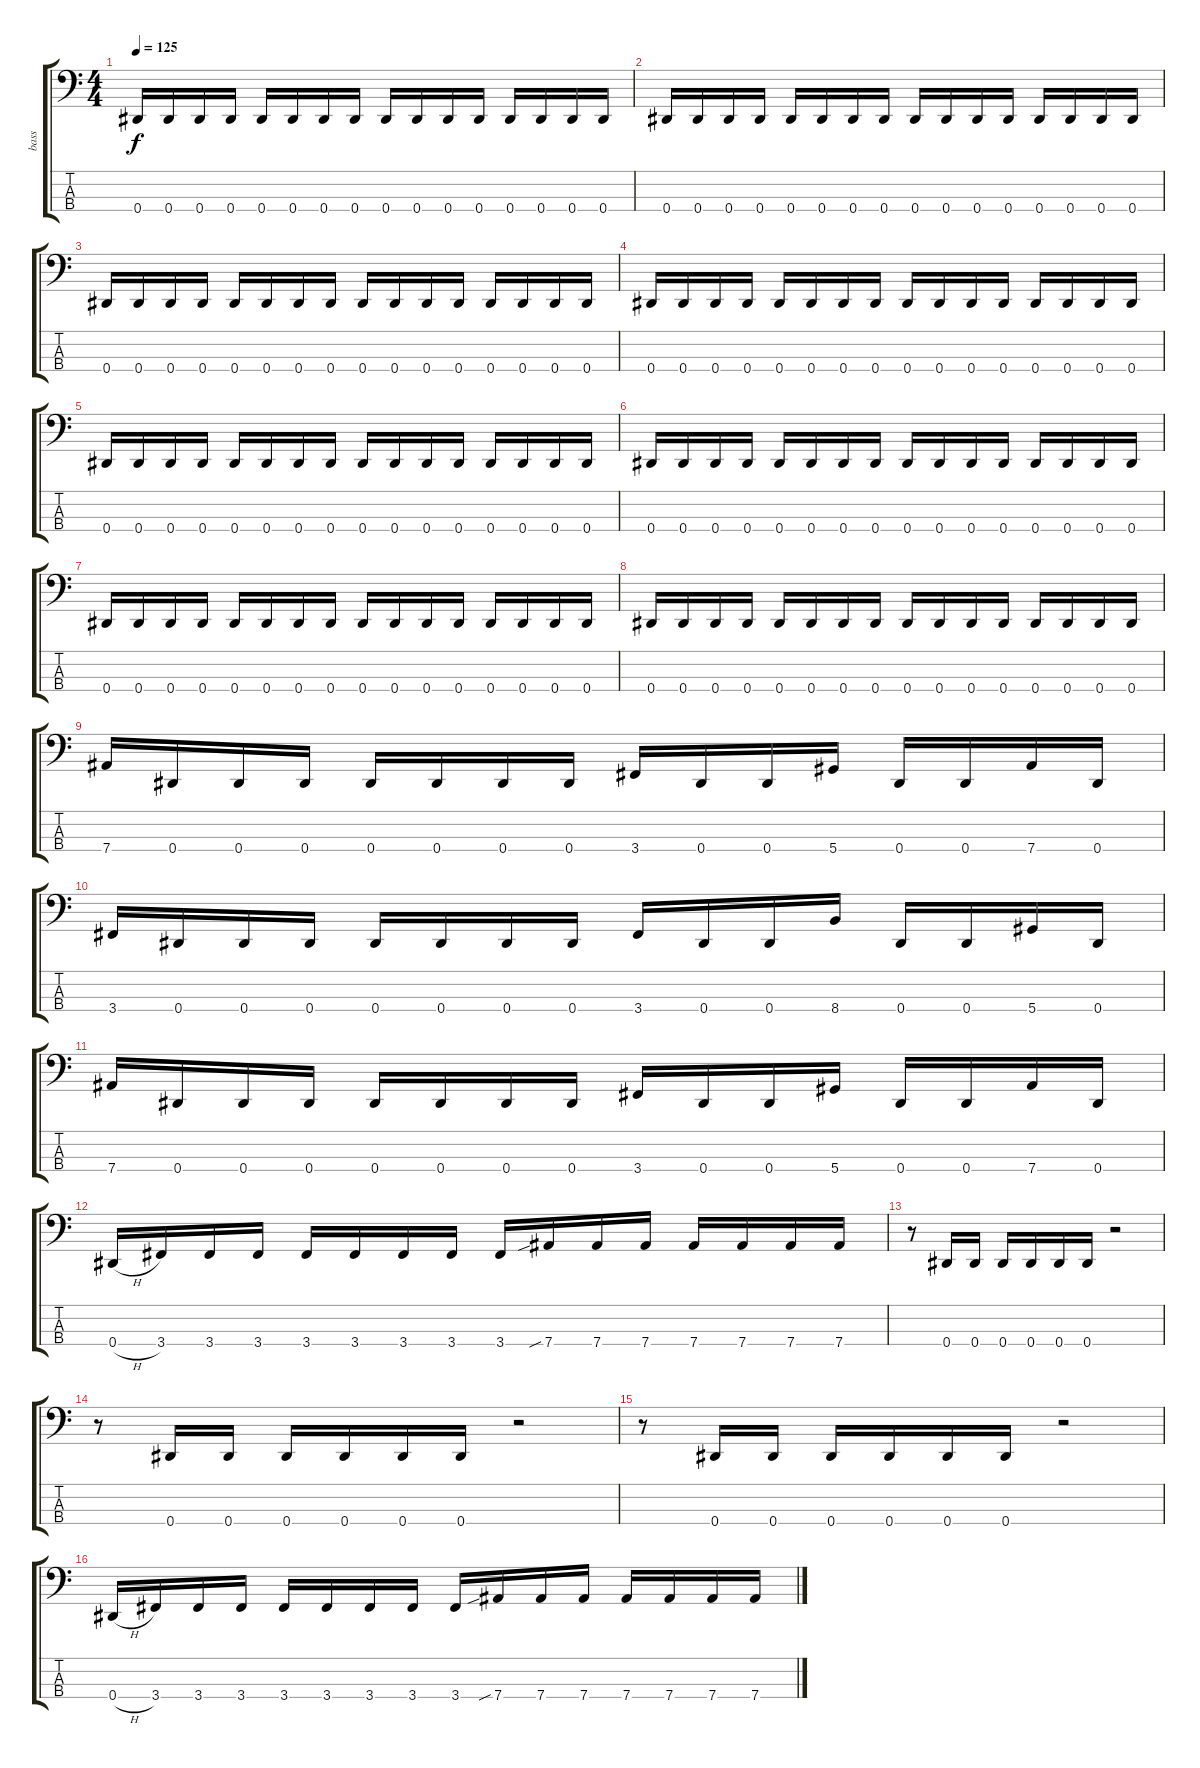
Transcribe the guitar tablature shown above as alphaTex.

\track ("bass" "bass") {instrument electricbasspick}
\staff {score tabs}
\tuning (Ab2 Eb2 Bb1 Eb1) {hide}
\ts (4 4)
\tempo 125
\clef f4
\ks c
0.4.16{dy f} 0.4.16 0.4.16 0.4.16 0.4.16 0.4.16 0.4.16 0.4.16 0.4.16 0.4.16 0.4.16 0.4.16 0.4.16 0.4.16 0.4.16 0.4.16 |
0.4.16 0.4.16 0.4.16 0.4.16 0.4.16 0.4.16 0.4.16 0.4.16 0.4.16 0.4.16 0.4.16 0.4.16 0.4.16 0.4.16 0.4.16 0.4.16 |
0.4.16 0.4.16 0.4.16 0.4.16 0.4.16 0.4.16 0.4.16 0.4.16 0.4.16 0.4.16 0.4.16 0.4.16 0.4.16 0.4.16 0.4.16 0.4.16 |
0.4.16 0.4.16 0.4.16 0.4.16 0.4.16 0.4.16 0.4.16 0.4.16 0.4.16 0.4.16 0.4.16 0.4.16 0.4.16 0.4.16 0.4.16 0.4.16 |
0.4.16 0.4.16 0.4.16 0.4.16 0.4.16 0.4.16 0.4.16 0.4.16 0.4.16 0.4.16 0.4.16 0.4.16 0.4.16 0.4.16 0.4.16 0.4.16 |
0.4.16 0.4.16 0.4.16 0.4.16 0.4.16 0.4.16 0.4.16 0.4.16 0.4.16 0.4.16 0.4.16 0.4.16 0.4.16 0.4.16 0.4.16 0.4.16 |
0.4.16 0.4.16 0.4.16 0.4.16 0.4.16 0.4.16 0.4.16 0.4.16 0.4.16 0.4.16 0.4.16 0.4.16 0.4.16 0.4.16 0.4.16 0.4.16 |
0.4.16 0.4.16 0.4.16 0.4.16 0.4.16 0.4.16 0.4.16 0.4.16 0.4.16 0.4.16 0.4.16 0.4.16 0.4.16 0.4.16 0.4.16 0.4.16 |
7.4.16 0.4.16 0.4.16 0.4.16 0.4.16 0.4.16 0.4.16 0.4.16 3.4.16 0.4.16 0.4.16 5.4.16 0.4.16 0.4.16 7.4.16 0.4.16 |
3.4.16 0.4.16 0.4.16 0.4.16 0.4.16 0.4.16 0.4.16 0.4.16 3.4.16 0.4.16 0.4.16 8.4.16 0.4.16 0.4.16 5.4.16 0.4.16 |
7.4.16 0.4.16 0.4.16 0.4.16 0.4.16 0.4.16 0.4.16 0.4.16 3.4.16 0.4.16 0.4.16 5.4.16 0.4.16 0.4.16 7.4.16 0.4.16 |
0.4{h}.16 3.4.16 3.4.16 3.4.16 3.4.16 3.4.16 3.4.16 3.4.16 3.4.16 7.4{sib}.16 7.4.16 7.4.16 7.4.16 7.4.16 7.4.16 7.4.16 |
r.8 0.4.16 0.4.16 0.4.16 0.4.16 0.4.16 0.4.16 r.2 |
r.8 0.4.16 0.4.16 0.4.16 0.4.16 0.4.16 0.4.16 r.2 |
r.8 0.4.16 0.4.16 0.4.16 0.4.16 0.4.16 0.4.16 r.2 |
0.4{h}.16 3.4.16 3.4.16 3.4.16 3.4.16 3.4.16 3.4.16 3.4.16 3.4.16 7.4{sib}.16 7.4.16 7.4.16 7.4.16 7.4.16 7.4.16 7.4.16
